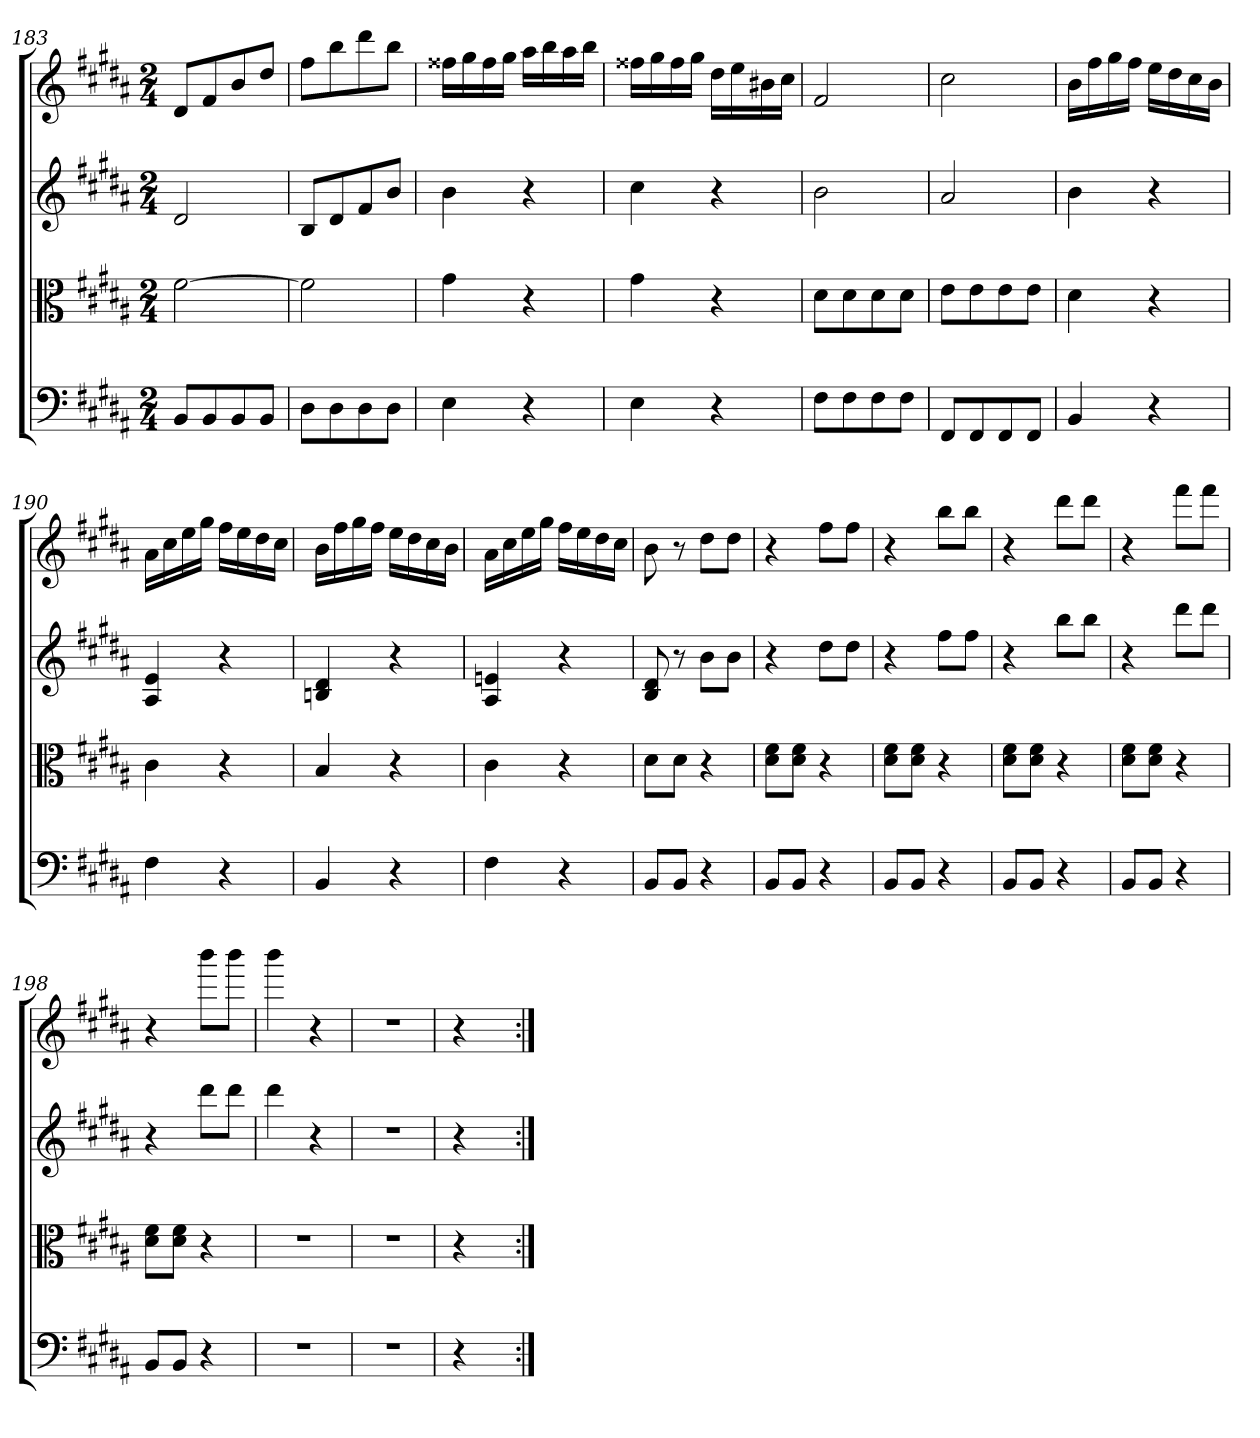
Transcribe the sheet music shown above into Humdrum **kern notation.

**kern	**kern	**kern	**kern
*part4	*part3	*part2	*part1
*staff4	*staff3	*staff2	*staff1
*clefF4	*clefC3	*clefG2	*clefG2
*k[f#c#g#d#a#]	*k[f#c#g#d#a#]	*k[f#c#g#d#a#]	*k[f#c#g#d#a#]
*B:	*B:	*B:	*B:
*M2/4	*M2/4	*M2/4	*M2/4
=183	=183	=183	=183
8BB/L	[2f#\	2d#/	8d#/L
8BB/	.	.	8f#/
8BB/	.	.	8b/
8BB/J	.	.	8dd#/J
=184	=184	=184	=184
8D#\L	2f#\]	8B/L	8ff#\L
8D#\	.	8d#/	8bb\
8D#\	.	8f#/	8ddd#\
8D#\J	.	8b/J	8bb\J
=185	=185	=185	=185
4E\	4g#\	4b\	16ff##X\LL
.	.	.	16gg#\
.	.	.	16ff##\
.	.	.	16gg#\JJ
4r	4r	4r	16aa#\LL
.	.	.	16bb\
.	.	.	16aa#\
.	.	.	16bb\JJ
=186	=186	=186	=186
4E\	4g#\	4cc#\	16ff##X\LL
.	.	.	16gg#\
.	.	.	16ff##\
.	.	.	16gg#\JJ
4r	4r	4r	16dd#\LL
.	.	.	16ee\
.	.	.	16b#X\
.	.	.	16cc#\JJ
=187	=187	=187	=187
8F#\L	8d#\L	2b\	2f#/
8F#\	8d#\	.	.
8F#\	8d#\	.	.
8F#\J	8d#\J	.	.
=188	=188	=188	=188
8FF#/L	8e\L	2a#/	2cc#\
8FF#/	8e\	.	.
8FF#/	8e\	.	.
8FF#/J	8e\J	.	.
=189	=189	=189	=189
4BB/	4d#\	4b\	16b\LL
.	.	.	16ff#\
.	.	.	16gg#\
.	.	.	16ff#\JJ
4r	4r	4r	16ee\LL
.	.	.	16dd#\
.	.	.	16cc#\
.	.	.	16b\JJ
=190	=190	=190	=190
4F#\	4c#\	4A#/ 4e/	16a#\LL
.	.	.	16cc#\
.	.	.	16ee\
.	.	.	16gg#\JJ
4r	4r	4r	16ff#\LL
.	.	.	16ee\
.	.	.	16dd#\
.	.	.	16cc#\JJ
=191	=191	=191	=191
4BB/	4B/	4Bn/ 4d#/	16b\LL
.	.	.	16ff#\
.	.	.	16gg#\
.	.	.	16ff#\JJ
4r	4r	4r	16ee\LL
.	.	.	16dd#\
.	.	.	16cc#\
.	.	.	16b\JJ
=192	=192	=192	=192
4F#\	4c#\	4A#/ 4en/	16a#\LL
.	.	.	16cc#\
.	.	.	16ee\
.	.	.	16gg#\JJ
4r	4r	4r	16ff#\LL
.	.	.	16ee\
.	.	.	16dd#\
.	.	.	16cc#\JJ
=193	=193	=193	=193
8BB/L	8d#\L	8B/ 8d#/	8b\
8BB/J	8d#\J	8r	8r
4r	4r	8b\L	8dd#\L
.	.	8b\J	8dd#\J
=194	=194	=194	=194
8BB/L	8d#\ 8f#\L	4r	4r
8BB/J	8d#\ 8f#\J	.	.
4r	4r	8dd#\L	8ff#\L
.	.	8dd#\J	8ff#\J
=195	=195	=195	=195
8BB/L	8d#\ 8f#\L	4r	4r
8BB/J	8d#\ 8f#\J	.	.
4r	4r	8ff#\L	8bb\L
.	.	8ff#\J	8bb\J
=196	=196	=196	=196
8BB/L	8d#\ 8f#\L	4r	4r
8BB/J	8d#\ 8f#\J	.	.
4r	4r	8bb\L	8ddd#\L
.	.	8bb\J	8ddd#\J
=197	=197	=197	=197
8BB/L	8d#\ 8f#\L	4r	4r
8BB/J	8d#\ 8f#\J	.	.
4r	4r	8ddd#\L	8fff#\L
.	.	8ddd#\J	8fff#\J
=198	=198	=198	=198
8BB/L	8d#\ 8f#\L	4r	4r
8BB/J	8d#\ 8f#\J	.	.
4r	4r	8ddd#\L	8bbb\L
.	.	8ddd#\J	8bbb\J
=199	=199	=199	=199
2r	2r	4ddd#\	4bbb\
.	.	4r	4r
=200	=200	=200	=200
2r	2r	2r	2r
=201	=201	=201	=201
4r	4r	4r	4r
=:|!	=:|!	=:|!	=:|!
*-	*-	*-	*-
